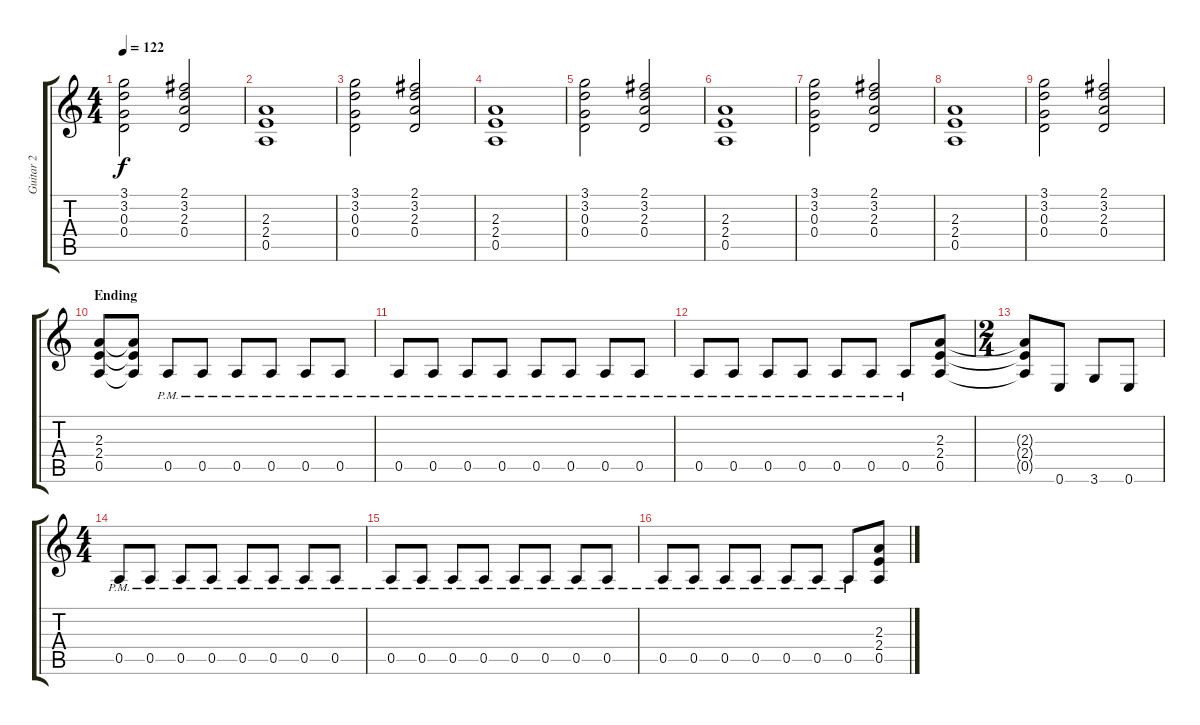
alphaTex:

\track ("Guitar 2" "Guitar 2") {instrument distortionguitar}
\staff {score tabs}
\tuning (E4 B3 G3 D3 A2 E2) {hide}
\ts (4 4)
\tempo 122
\clef g2
\ks aminor
(3.1 3.2 0.3 0.4).2{dy f} (2.1 3.2 2.3 0.4).2 |
(2.3 2.4 0.5).1 |
(3.1 3.2 0.3 0.4).2 (2.1 3.2 2.3 0.4).2 |
(2.3 2.4 0.5).1 |
(3.1 3.2 0.3 0.4).2 (2.1 3.2 2.3 0.4).2 |
(2.3 2.4 0.5).1 |
(3.1 3.2 0.3 0.4).2 (2.1 3.2 2.3 0.4).2 |
(2.3 2.4 0.5).1 |
(3.1 3.2 0.3 0.4).2 (2.1 3.2 2.3 0.4).2 |
\section ("" "Ending")
(2.3 2.4 0.5).8 (2.3{t} 2.4{t} 0.5{t}).8 0.5{pm}.8 0.5{pm}.8 0.5{pm}.8 0.5{pm}.8 0.5{pm}.8 0.5{pm}.8 |
0.5{pm}.8 0.5{pm}.8 0.5{pm}.8 0.5{pm}.8 0.5{pm}.8 0.5{pm}.8 0.5{pm}.8 0.5{pm}.8 |
0.5{pm}.8 0.5{pm}.8 0.5{pm}.8 0.5{pm}.8 0.5{pm}.8 0.5{pm}.8 0.5{pm}.8 (2.3 2.4 0.5).8 |
\ts (2 4)
(2.3{t} 2.4{t} 0.5{t}).8 0.6.8 3.6.8 0.6.8 |
\ts (4 4)
0.5{pm}.8 0.5{pm}.8 0.5{pm}.8 0.5{pm}.8 0.5{pm}.8 0.5{pm}.8 0.5{pm}.8 0.5{pm}.8 |
0.5{pm}.8 0.5{pm}.8 0.5{pm}.8 0.5{pm}.8 0.5{pm}.8 0.5{pm}.8 0.5{pm}.8 0.5{pm}.8 |
0.5{pm}.8 0.5{pm}.8 0.5{pm}.8 0.5{pm}.8 0.5{pm}.8 0.5{pm}.8 0.5{pm}.8 (2.3 2.4 0.5).8
